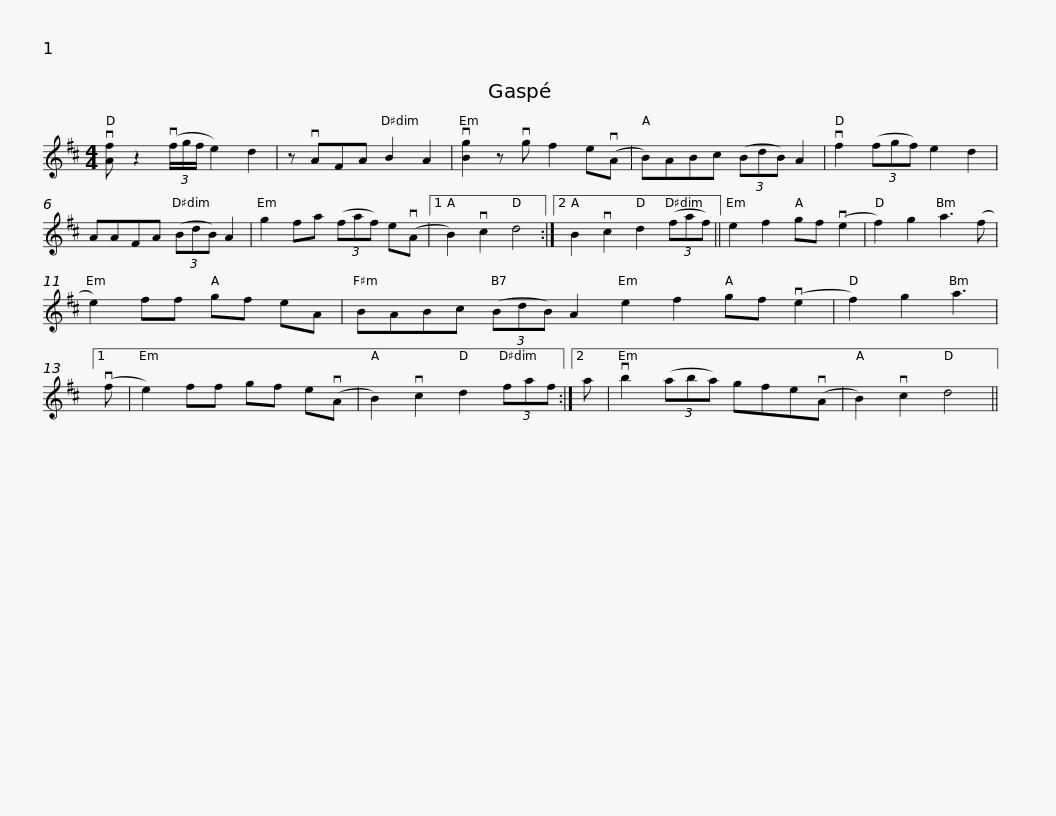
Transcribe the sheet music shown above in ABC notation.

X:1
L:1/8
M:4/4
I:linebreak $
K:D
V:1 treble
V:1
 v[Af] z2 (3(vf/g/f/ e2) d2 | z vAFA B2 A2 | v[Bg]2 z vg f2 e(vA | B)ABc (3(BdB) A2 | vf2 (3(fgf) e2 d2 | %5
 AAFA (3(BdB) A2 |$ g2 fa (3(faf) e(vA |1 B2) vc2 d4 :|2 B2 vc2 d2 (3(faf) || e2 f2 gf (ve2 | %10
 f2) g2 a3 (f | e2) ff gf eA |$ BABc (3(BdB) A2 e2 f2 gf (ve2 | f2) g2 a3 |1 (vf | %15
 e2) ff gf e(vA | B2) vc2 d2 (3faf :|2 a |$ vb2 (3(aba) gfe(vA | B2) vc2 d4 || %20
